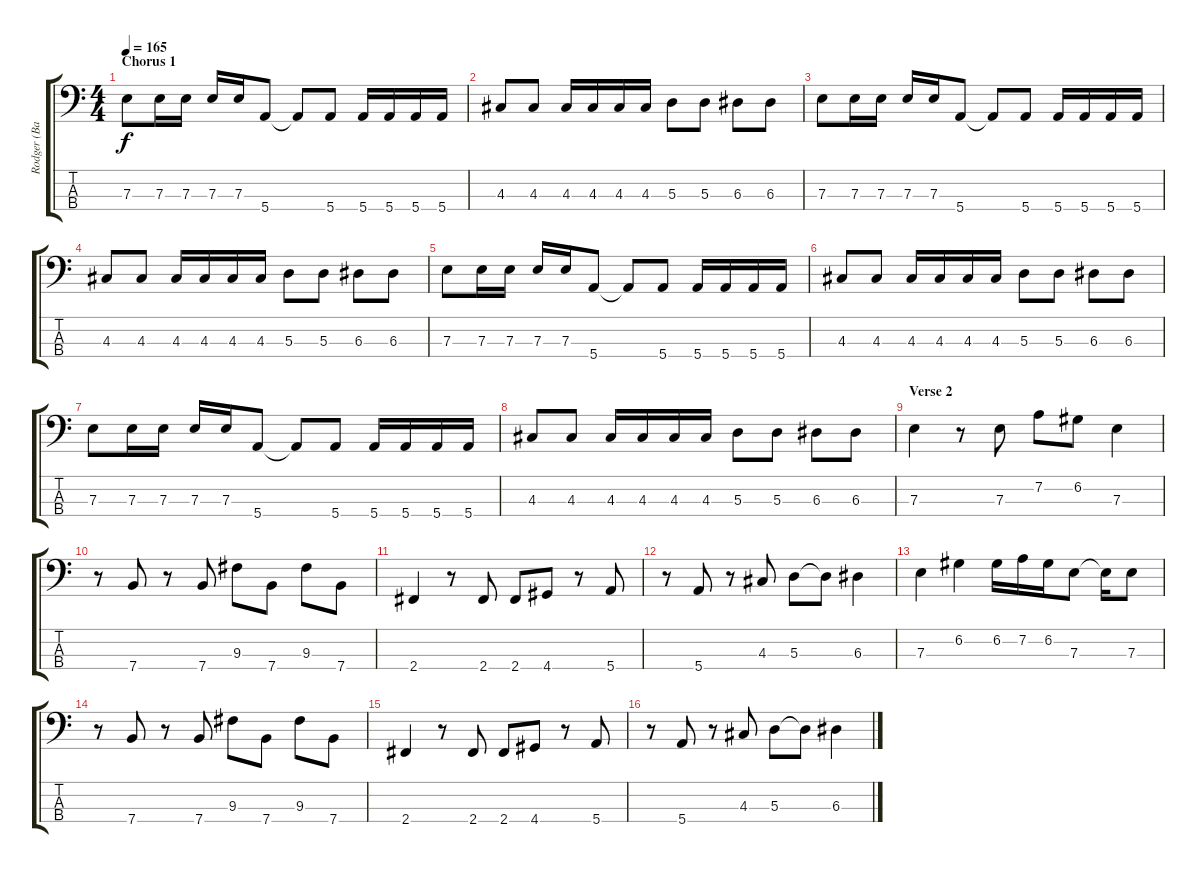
\track ("Rodger (Bass)" "Rodger (Ba") {instrument electricbasspick}
\staff {score tabs}
\tuning (G2 D2 A1 E1) {hide}
\ts (4 4)
\section ("" "Chorus 1")
\tempo 165
\clef f4
\ks c
7.3.8{dy f} 7.3.16 7.3.16 7.3.16 7.3.16 5.4.8 5.4{t}.8 5.4.8 5.4.16 5.4.16 5.4.16 5.4.16 |
4.3.8 4.3.8 4.3.16 4.3.16 4.3.16 4.3.16 5.3.8 5.3.8 6.3.8 6.3.8 |
7.3.8 7.3.16 7.3.16 7.3.16 7.3.16 5.4.8 5.4{t}.8 5.4.8 5.4.16 5.4.16 5.4.16 5.4.16 |
4.3.8 4.3.8 4.3.16 4.3.16 4.3.16 4.3.16 5.3.8 5.3.8 6.3.8 6.3.8 |
7.3.8 7.3.16 7.3.16 7.3.16 7.3.16 5.4.8 5.4{t}.8 5.4.8 5.4.16 5.4.16 5.4.16 5.4.16 |
4.3.8 4.3.8 4.3.16 4.3.16 4.3.16 4.3.16 5.3.8 5.3.8 6.3.8 6.3.8 |
7.3.8 7.3.16 7.3.16 7.3.16 7.3.16 5.4.8 5.4{t}.8 5.4.8 5.4.16 5.4.16 5.4.16 5.4.16 |
4.3.8 4.3.8 4.3.16 4.3.16 4.3.16 4.3.16 5.3.8 5.3.8 6.3.8 6.3.8 |
\section ("" "Verse 2")
7.3.4 r.8 7.3.8 7.2.8 6.2.8 7.3.4 |
r.8 7.4.8 r.8 7.4.8 9.3.8 7.4.8 9.3.8 7.4.8 |
2.4.4 r.8 2.4.8 2.4.8 4.4.8 r.8 5.4.8 |
r.8 5.4.8 r.8 4.3.8 5.3.8 5.3{t}.8 6.3.4 |
7.3.4 6.2.4 6.2.16 7.2.16 6.2.16 7.3.8 7.3{t}.16 7.3.8 |
r.8 7.4.8 r.8 7.4.8 9.3.8 7.4.8 9.3.8 7.4.8 |
2.4.4 r.8 2.4.8 2.4.8 4.4.8 r.8 5.4.8 |
r.8 5.4.8 r.8 4.3.8 5.3.8 5.3{t}.8 6.3.4
